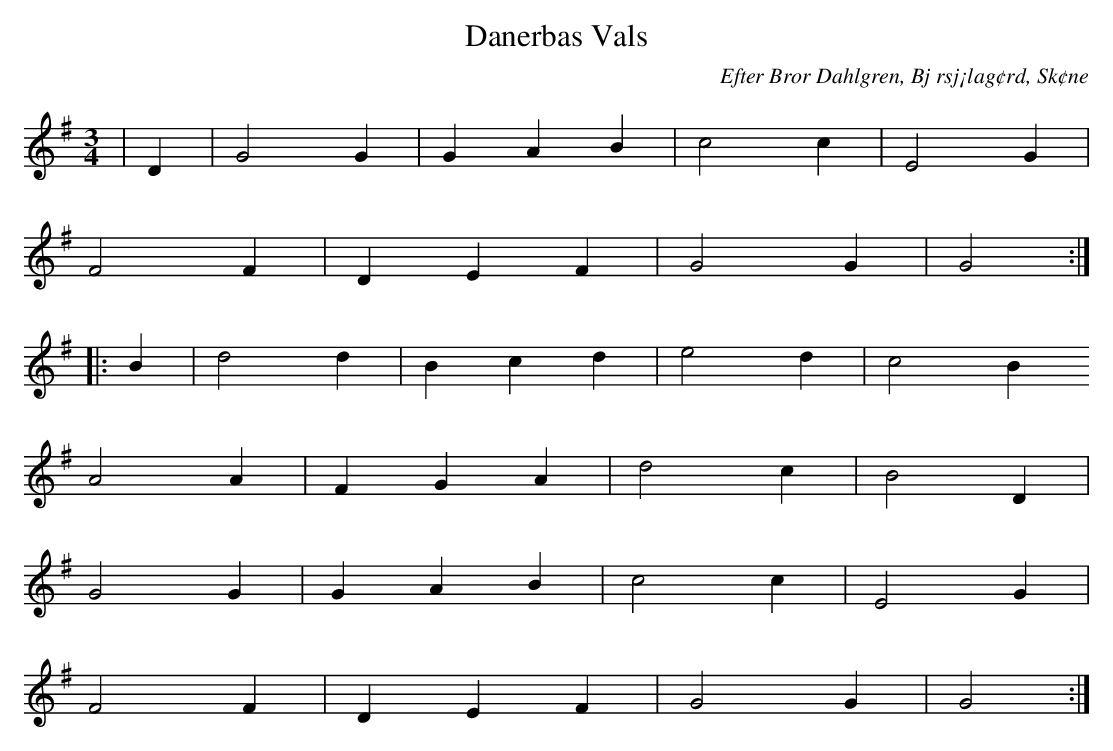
X:1
T:Danerbas Vals
O:Efter Bror Dahlgren, Bj rsj¡lag¢rd, Sk¢ne
M:3/4
L:1/4
K:G
| D | G2 G | G A B | c2 c | E2 G |
F2 F | D E F | G2 G | G2 :|
|: B | d2 d | B c d | e2 d| c2 B
A2 A | F G A | d2 c | B2 D |
G2 G | G A B | c2 c | E2 G |
F2 F | D E F | G2 G | G2  :|
